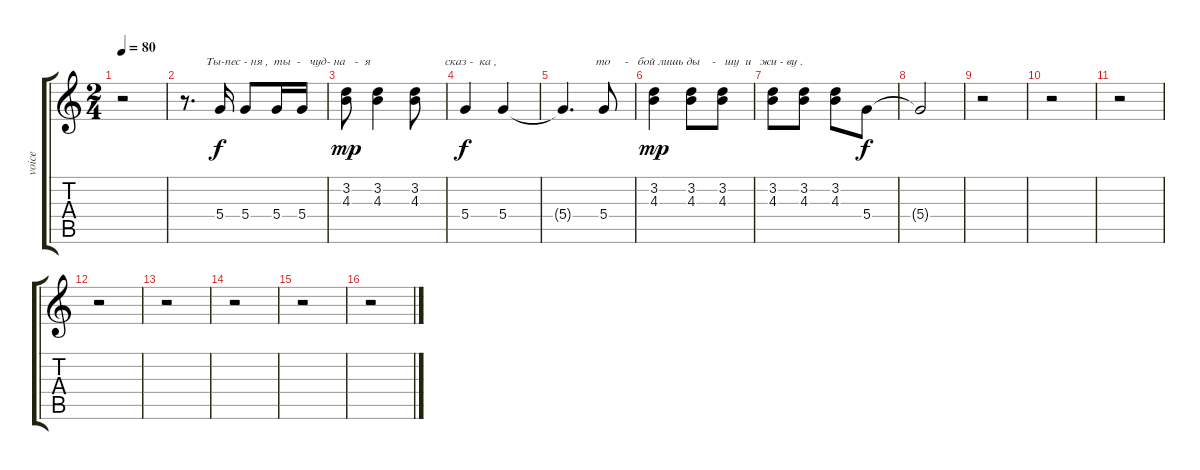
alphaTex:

\track ("voice" "voice") {instrument synthbass1}
\staff {score tabs}
\tuning (E4 B3 G3 D3 A2 E2) {hide}
\ts (2 4)
\tempo 80
\clef g2
\ks c
r.2{dy f} |
r.8{d txt "       Ты-пес - ня ,"} 5.4.16{txt "                  ты  -   чуд- на   -  я"} 5.4.8 5.4.16 5.4.16 |
(3.2 4.3).8{dy mp} (3.2 4.3).4 (3.2 4.3).8{txt "          сказ -  ка ,"} |
5.4.4{dy f} 5.4.4 |
5.4{t}.4{d txt "           то"} 5.4.8{txt "       -   бой лишь ды    -   шу  и   жи - ву ."} |
(3.2 4.3).4{dy mp} (3.2 4.3).8 (3.2 4.3).8 |
(3.2 4.3).8 (3.2 4.3).8 (3.2 4.3).8 5.4.8{dy f} |
5.4{t}.2 |
r.2 |
r.2 |
r.2 |
r.2 |
r.2 |
r.2 |
r.2 |
r.2
